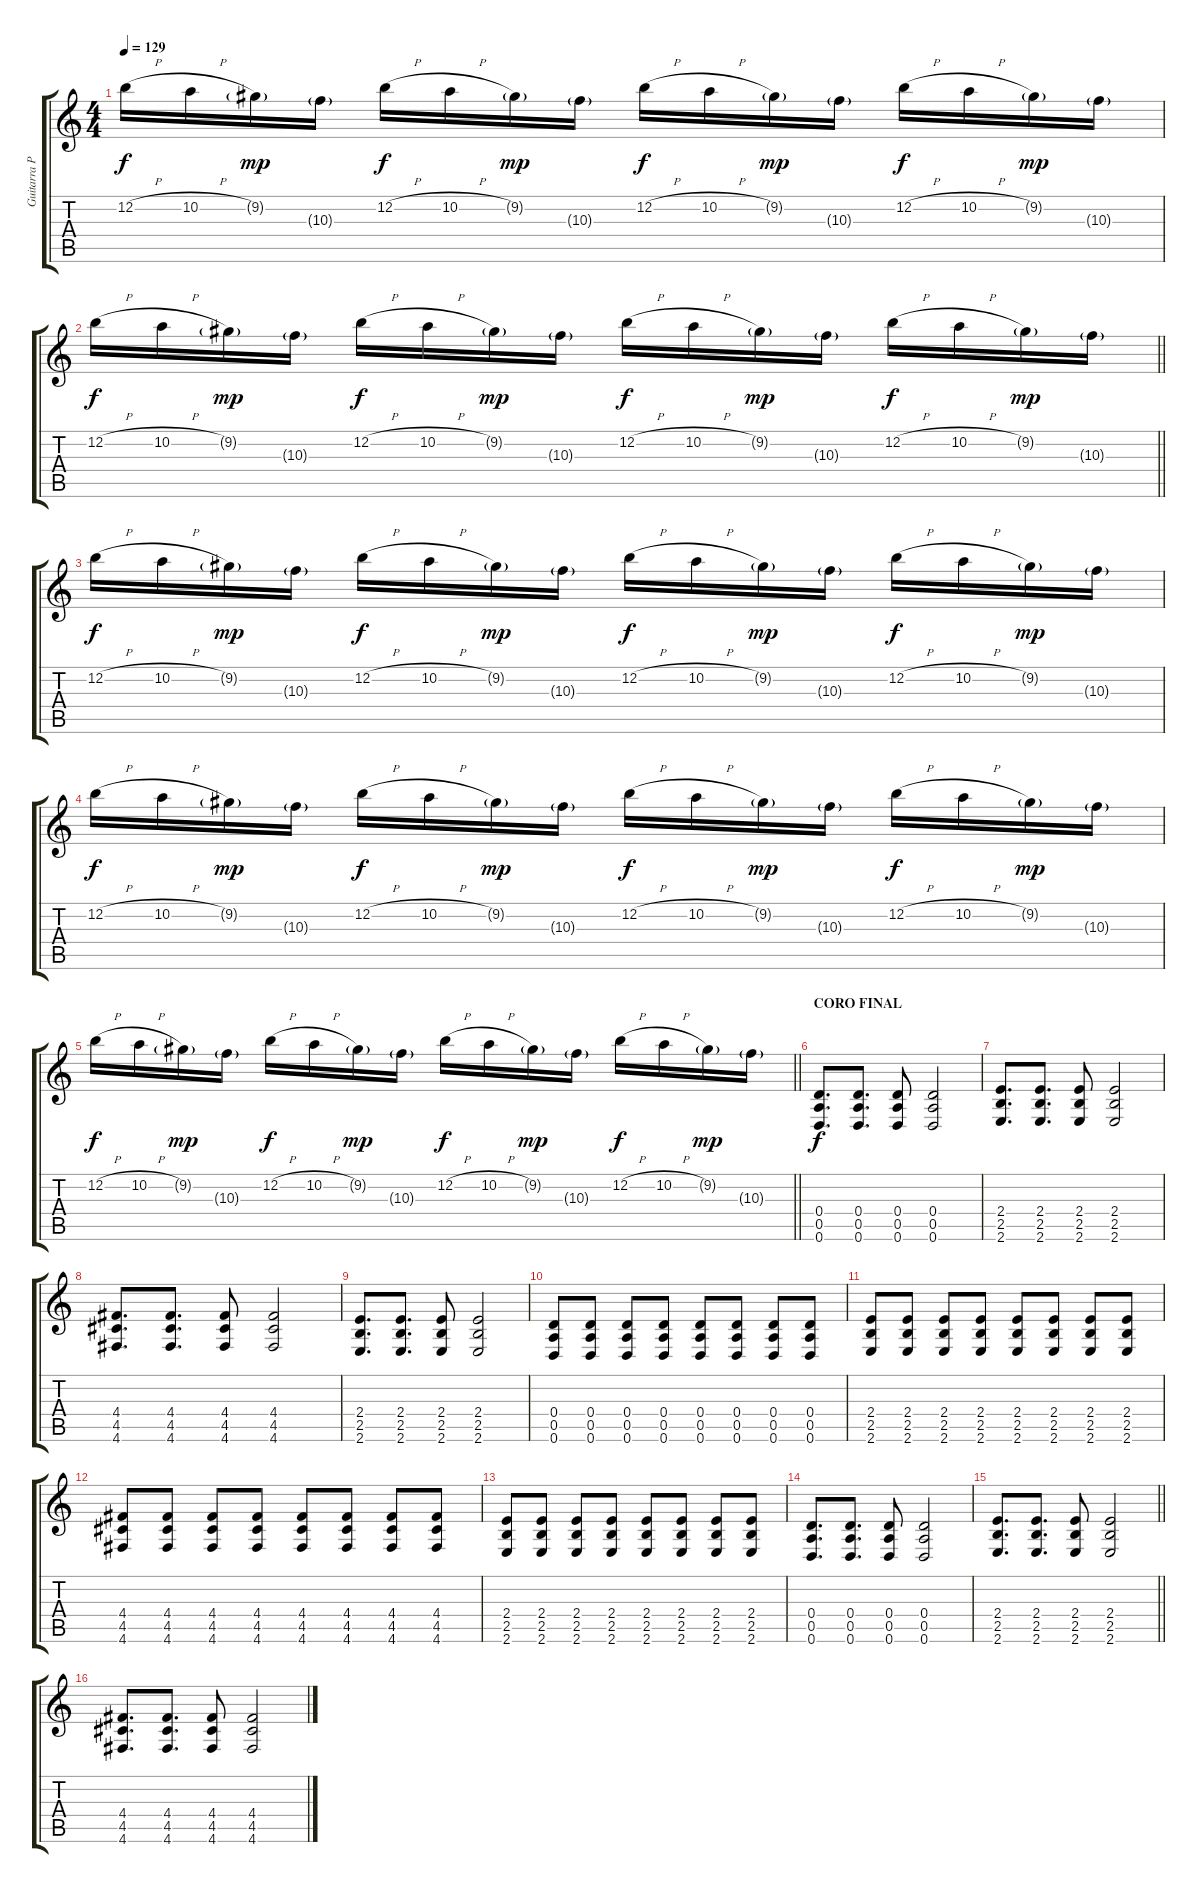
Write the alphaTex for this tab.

\track ("Guitarra Principal" "Guitarra P") {instrument distortionguitar}
\staff {score tabs}
\tuning (E4 B3 G3 D3 A2 D2) {hide}
\ts (4 4)
\tempo 129
\clef g2
\ks c
12.2{h}.16{dy f volume 16 instrument overdrivenguitar} 10.2{h}.16 9.2{g}.16{dy mp} 10.3{g}.16 12.2{h}.16{dy f} 10.2{h}.16 9.2{g}.16{dy mp} 10.3{g}.16 12.2{h}.16{dy f} 10.2{h}.16 9.2{g}.16{dy mp} 10.3{g}.16 12.2{h}.16{dy f} 10.2{h}.16 9.2{g}.16{dy mp} 10.3{g}.16 |
\barLineRight lightlight
12.2{h}.16{dy f volume 16 instrument overdrivenguitar} 10.2{h}.16 9.2{g}.16{dy mp} 10.3{g}.16 12.2{h}.16{dy f} 10.2{h}.16 9.2{g}.16{dy mp} 10.3{g}.16 12.2{h}.16{dy f} 10.2{h}.16 9.2{g}.16{dy mp} 10.3{g}.16 12.2{h}.16{dy f} 10.2{h}.16 9.2{g}.16{dy mp} 10.3{g}.16 |
12.2{h}.16{dy f volume 16 instrument overdrivenguitar} 10.2{h}.16 9.2{g}.16{dy mp} 10.3{g}.16 12.2{h}.16{dy f} 10.2{h}.16 9.2{g}.16{dy mp} 10.3{g}.16 12.2{h}.16{dy f} 10.2{h}.16 9.2{g}.16{dy mp} 10.3{g}.16 12.2{h}.16{dy f} 10.2{h}.16 9.2{g}.16{dy mp} 10.3{g}.16 |
12.2{h}.16{dy f volume 16 instrument overdrivenguitar} 10.2{h}.16 9.2{g}.16{dy mp} 10.3{g}.16 12.2{h}.16{dy f} 10.2{h}.16 9.2{g}.16{dy mp} 10.3{g}.16 12.2{h}.16{dy f} 10.2{h}.16 9.2{g}.16{dy mp} 10.3{g}.16 12.2{h}.16{dy f} 10.2{h}.16 9.2{g}.16{dy mp} 10.3{g}.16 |
\barLineRight lightlight
12.2{h}.16{dy f volume 16 instrument overdrivenguitar} 10.2{h}.16 9.2{g}.16{dy mp} 10.3{g}.16 12.2{h}.16{dy f} 10.2{h}.16 9.2{g}.16{dy mp} 10.3{g}.16 12.2{h}.16{dy f} 10.2{h}.16 9.2{g}.16{dy mp} 10.3{g}.16 12.2{h}.16{dy f} 10.2{h}.16 9.2{g}.16{dy mp} 10.3{g}.16 |
\section ("" "CORO FINAL")
(0.4 0.5 0.6).8{d dy f} (0.4 0.5 0.6).8{d} (0.4 0.5 0.6).8 (0.4 0.5 0.6).2 |
(2.4 2.5 2.6).8{d} (2.4 2.5 2.6).8{d} (2.4 2.5 2.6).8 (2.4 2.5 2.6).2 |
(4.4 4.5 4.6).8{d} (4.4 4.5 4.6).8{d} (4.4 4.5 4.6).8 (4.4 4.5 4.6).2 |
(2.4 2.5 2.6).8{d} (2.4 2.5 2.6).8{d} (2.4 2.5 2.6).8 (2.4 2.5 2.6).2 |
(0.4 0.5 0.6).8 (0.4 0.5 0.6).8 (0.4 0.5 0.6).8 (0.4 0.5 0.6).8 (0.4 0.5 0.6).8 (0.4 0.5 0.6).8 (0.4 0.5 0.6).8 (0.4 0.5 0.6).8 |
(2.4 2.5 2.6).8 (2.4 2.5 2.6).8 (2.4 2.5 2.6).8 (2.4 2.5 2.6).8 (2.4 2.5 2.6).8 (2.4 2.5 2.6).8 (2.4 2.5 2.6).8 (2.4 2.5 2.6).8 |
(4.4 4.5 4.6).8 (4.4 4.5 4.6).8 (4.4 4.5 4.6).8 (4.4 4.5 4.6).8 (4.4 4.5 4.6).8 (4.4 4.5 4.6).8 (4.4 4.5 4.6).8 (4.4 4.5 4.6).8 |
(2.4 2.5 2.6).8 (2.4 2.5 2.6).8 (2.4 2.5 2.6).8 (2.4 2.5 2.6).8 (2.4 2.5 2.6).8 (2.4 2.5 2.6).8 (2.4 2.5 2.6).8 (2.4 2.5 2.6).8 |
(0.4 0.5 0.6).8{d} (0.4 0.5 0.6).8{d} (0.4 0.5 0.6).8 (0.4 0.5 0.6).2 |
\barLineRight lightlight
(2.4 2.5 2.6).8{d} (2.4 2.5 2.6).8{d} (2.4 2.5 2.6).8 (2.4 2.5 2.6).2 |
(4.4 4.5 4.6).8{d} (4.4 4.5 4.6).8{d} (4.4 4.5 4.6).8 (4.4 4.5 4.6).2
